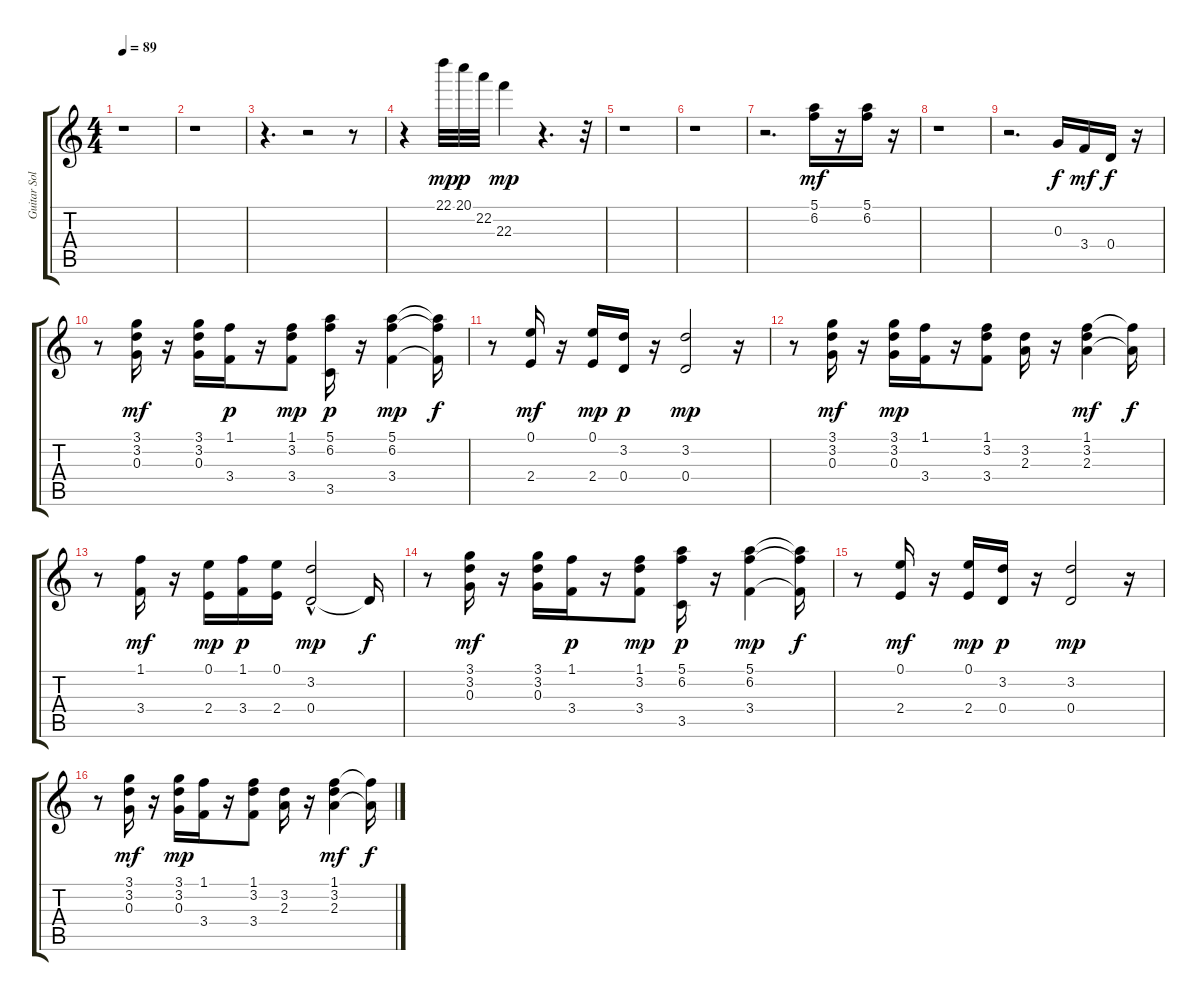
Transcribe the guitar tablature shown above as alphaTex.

\track ("Guitar Sollo" "Guitar Sol") {instrument electricguitarjazz}
\staff {score tabs}
\tuning (E4 B3 G3 D3 A2 E2) {hide}
\ts (4 4)
\tempo 89
\clef g2
\ks c
r.1{dy mp instrument electricguitarjazz} |
r.1 |
r.4{d} r.2 r.8 |
r.4 22.1.32 20.1.32{dy p} 22.2.32 22.3.4{dy mp} r.4{d} r.32 |
r.1 |
r.1 |
r.2{d} (5.1 6.2).16{dy mf} r.16 (5.1 6.2).16 r.16 |
r.1 |
r.2{d} 0.3.16{dy f} 3.4.16{dy mf} 0.4.16{dy f} r.16 |
r.8 (3.1 3.2 0.3).16{dy mf} r.16 (3.1 3.2 0.3).16 (1.1 3.4).16{dy p} r.16 (1.1 3.2 3.4).8{dy mp} (5.1 6.2 3.5).16{dy p} r.16 (5.1 6.2 3.4).4{dy mp} (5.1{t} 6.2{t} 3.4{t}).16{dy f} |
r.8 (0.1 2.4).16{dy mf} r.16 (0.1 2.4).16{dy mp} (3.2 0.4).16{dy p} r.16 (3.2 0.4).2{dy mp} r.16 |
r.8 (3.1 3.2 0.3).16{dy mf} r.16 (3.1 3.2 0.3).16{dy mp} (1.1 3.4).16 r.16 (1.1 3.2 3.4).8 (3.2 2.3).16 r.16 (1.1 3.2 2.3).4{dy mf} (1.1{t} 2.3{t}).16{dy f} |
r.8 (1.1 3.4).16{dy mf} r.16 (0.1 2.4).16{dy mp} (1.1 3.4).16{dy p} (0.1 2.4).16 (3.2{hac} 0.4).2{dy mp} 0.4{t}.16{dy f} |
r.8 (3.1 3.2 0.3).16{dy mf} r.16 (3.1 3.2 0.3).16 (1.1 3.4).16{dy p} r.16 (1.1 3.2 3.4).8{dy mp} (5.1 6.2 3.5).16{dy p} r.16 (5.1 6.2 3.4).4{dy mp} (5.1{t} 6.2{t} 3.4{t}).16{dy f} |
r.8 (0.1 2.4).16{dy mf} r.16 (0.1 2.4).16{dy mp} (3.2 0.4).16{dy p} r.16 (3.2 0.4).2{dy mp} r.16 |
r.8 (3.1 3.2 0.3).16{dy mf} r.16 (3.1 3.2 0.3).16{dy mp} (1.1 3.4).16 r.16 (1.1 3.2 3.4).8 (3.2 2.3).16 r.16 (1.1 3.2 2.3).4{dy mf} (1.1{t} 2.3{t}).16{dy f}
